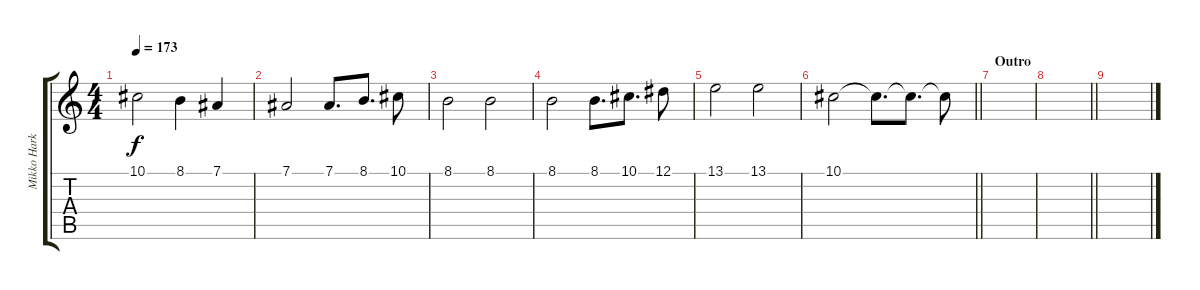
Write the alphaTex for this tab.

\track ("Mikko Harkin - Keyboard I (Layer)" "Mikko Hark") {instrument harpsichord}
\staff {score tabs}
\tuning (Eb4 Bb3 Gb3 Db3 Ab2 Eb2) {hide}
\ts (4 4)
\tempo 173
\clef g2
\ks c
10.1.2{dy f} 8.1.4 7.1.4 |
7.1.2 7.1.8{d} 8.1.8{d} 10.1.8 |
8.1.2 8.1.2 |
8.1.2 8.1.8{d} 10.1.8{d} 12.1.8 |
13.1.2 13.1.2 |
\barLineRight lightlight
10.1.2 10.1{t}.8{d} 10.1{t}.8{d} 10.1{t}.8 |
\section ("" "Outro")
|
\barLineRight lightlight
|
\ks aminor
